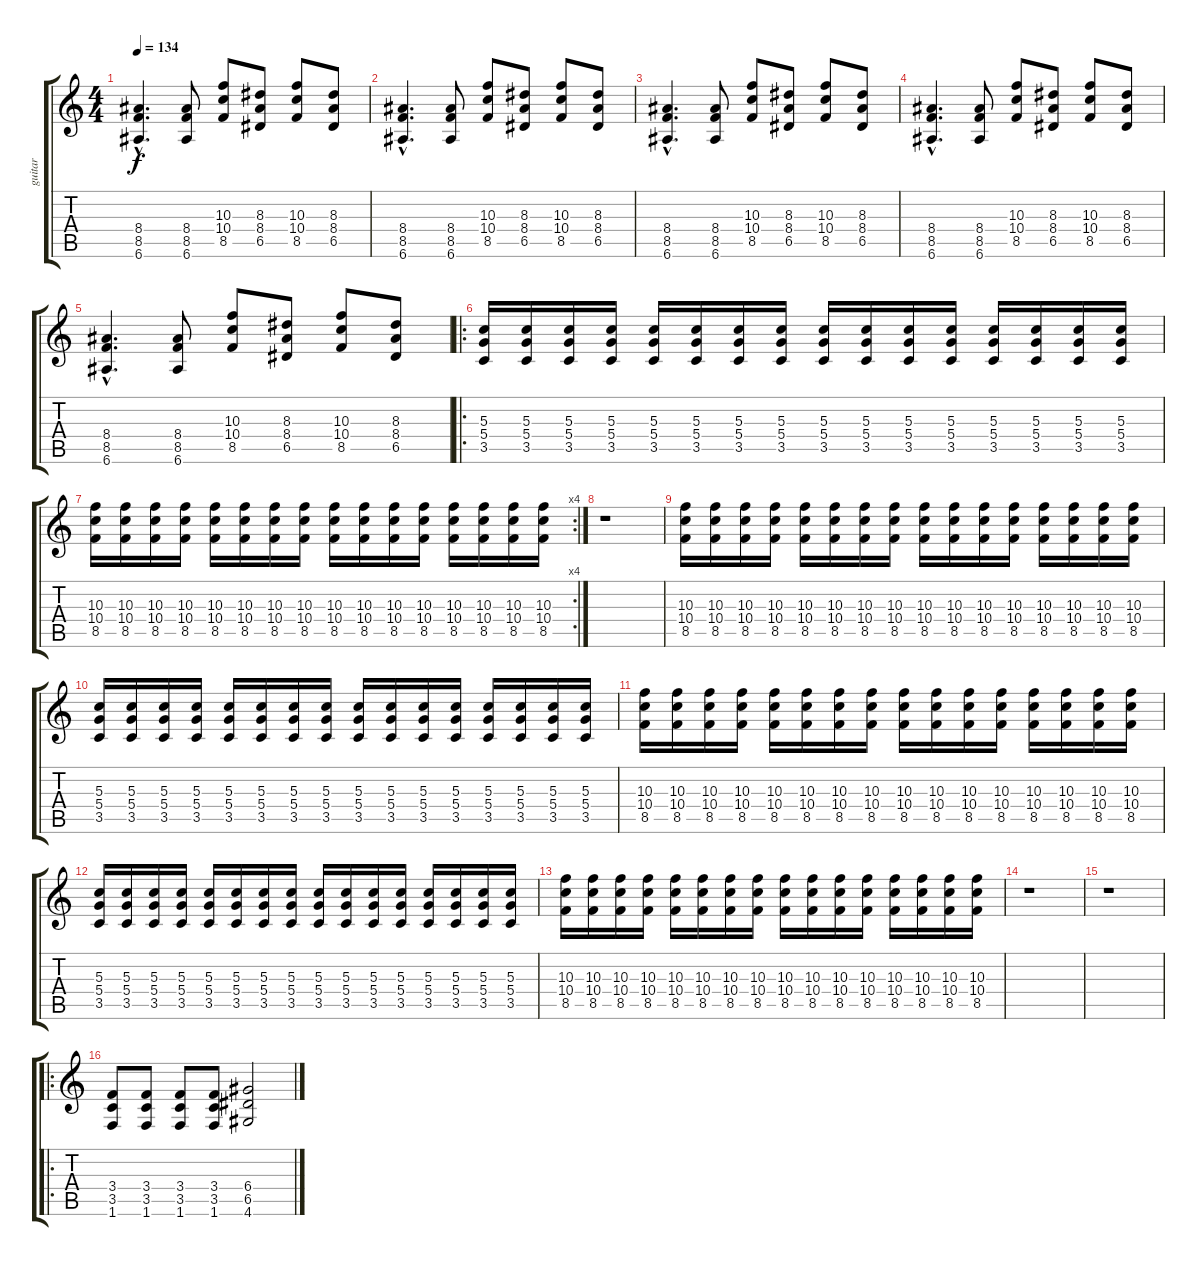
\track ("guitar" "guitar") {instrument distortionguitar}
\staff {score tabs}
\tuning (E4 B3 G3 D3 A2 E2) {hide}
\ts (4 4)
\tempo 134
\clef g2
\ks c
(8.4{hac} 8.5{hac} 6.6{hac}).4{d dy f} (8.4 8.5 6.6).8 (10.3 10.4 8.5).8 (8.3 8.4 6.5).8 (10.3 10.4 8.5).8 (8.3 8.4 6.5).8 |
(8.4{hac} 8.5{hac} 6.6{hac}).4{d} (8.4 8.5 6.6).8 (10.3 10.4 8.5).8 (8.3 8.4 6.5).8 (10.3 10.4 8.5).8 (8.3 8.4 6.5).8 |
(8.4{hac} 8.5{hac} 6.6{hac}).4{d} (8.4 8.5 6.6).8 (10.3 10.4 8.5).8 (8.3 8.4 6.5).8 (10.3 10.4 8.5).8 (8.3 8.4 6.5).8 |
(8.4{hac} 8.5{hac} 6.6{hac}).4{d} (8.4 8.5 6.6).8 (10.3 10.4 8.5).8 (8.3 8.4 6.5).8 (10.3 10.4 8.5).8 (8.3 8.4 6.5).8 |
(8.4{hac} 8.5{hac} 6.6{hac}).4{d} (8.4 8.5 6.6).8 (10.3 10.4 8.5).8 (8.3 8.4 6.5).8 (10.3 10.4 8.5).8 (8.3 8.4 6.5).8 |
\ro
(5.3 5.4 3.5).16{instrument distortionguitar} (5.3 5.4 3.5).16 (5.3 5.4 3.5).16 (5.3 5.4 3.5).16 (5.3 5.4 3.5).16 (5.3 5.4 3.5).16 (5.3 5.4 3.5).16 (5.3 5.4 3.5).16 (5.3 5.4 3.5).16 (5.3 5.4 3.5).16 (5.3 5.4 3.5).16 (5.3 5.4 3.5).16 (5.3 5.4 3.5).16 (5.3 5.4 3.5).16 (5.3 5.4 3.5).16 (5.3 5.4 3.5).16 |
\rc 4
(10.3 10.4 8.5).16 (10.3 10.4 8.5).16 (10.3 10.4 8.5).16 (10.3 10.4 8.5).16 (10.3 10.4 8.5).16 (10.3 10.4 8.5).16 (10.3 10.4 8.5).16 (10.3 10.4 8.5).16 (10.3 10.4 8.5).16 (10.3 10.4 8.5).16 (10.3 10.4 8.5).16 (10.3 10.4 8.5).16 (10.3 10.4 8.5).16 (10.3 10.4 8.5).16 (10.3 10.4 8.5).16 (10.3 10.4 8.5).16 |
r.1 |
(10.3 10.4 8.5).16 (10.3 10.4 8.5).16 (10.3 10.4 8.5).16 (10.3 10.4 8.5).16 (10.3 10.4 8.5).16 (10.3 10.4 8.5).16 (10.3 10.4 8.5).16 (10.3 10.4 8.5).16 (10.3 10.4 8.5).16 (10.3 10.4 8.5).16 (10.3 10.4 8.5).16 (10.3 10.4 8.5).16 (10.3 10.4 8.5).16 (10.3 10.4 8.5).16 (10.3 10.4 8.5).16 (10.3 10.4 8.5).16 |
(5.3 5.4 3.5).16 (5.3 5.4 3.5).16 (5.3 5.4 3.5).16 (5.3 5.4 3.5).16 (5.3 5.4 3.5).16 (5.3 5.4 3.5).16 (5.3 5.4 3.5).16 (5.3 5.4 3.5).16 (5.3 5.4 3.5).16 (5.3 5.4 3.5).16 (5.3 5.4 3.5).16 (5.3 5.4 3.5).16 (5.3 5.4 3.5).16 (5.3 5.4 3.5).16 (5.3 5.4 3.5).16 (5.3 5.4 3.5).16 |
(10.3 10.4 8.5).16 (10.3 10.4 8.5).16 (10.3 10.4 8.5).16 (10.3 10.4 8.5).16 (10.3 10.4 8.5).16 (10.3 10.4 8.5).16 (10.3 10.4 8.5).16 (10.3 10.4 8.5).16 (10.3 10.4 8.5).16 (10.3 10.4 8.5).16 (10.3 10.4 8.5).16 (10.3 10.4 8.5).16 (10.3 10.4 8.5).16 (10.3 10.4 8.5).16 (10.3 10.4 8.5).16 (10.3 10.4 8.5).16 |
(5.3 5.4 3.5).16 (5.3 5.4 3.5).16 (5.3 5.4 3.5).16 (5.3 5.4 3.5).16 (5.3 5.4 3.5).16 (5.3 5.4 3.5).16 (5.3 5.4 3.5).16 (5.3 5.4 3.5).16 (5.3 5.4 3.5).16 (5.3 5.4 3.5).16 (5.3 5.4 3.5).16 (5.3 5.4 3.5).16 (5.3 5.4 3.5).16 (5.3 5.4 3.5).16 (5.3 5.4 3.5).16 (5.3 5.4 3.5).16 |
(10.3 10.4 8.5).16 (10.3 10.4 8.5).16 (10.3 10.4 8.5).16 (10.3 10.4 8.5).16 (10.3 10.4 8.5).16 (10.3 10.4 8.5).16 (10.3 10.4 8.5).16 (10.3 10.4 8.5).16 (10.3 10.4 8.5).16 (10.3 10.4 8.5).16 (10.3 10.4 8.5).16 (10.3 10.4 8.5).16 (10.3 10.4 8.5).16 (10.3 10.4 8.5).16 (10.3 10.4 8.5).16 (10.3 10.4 8.5).16 |
r.1 |
r.1 |
\ro
(3.4 3.5 1.6).8 (3.4 3.5 1.6).8 (3.4 3.5 1.6).8 (3.4 3.5 1.6).8 (6.4 6.5 4.6).2
